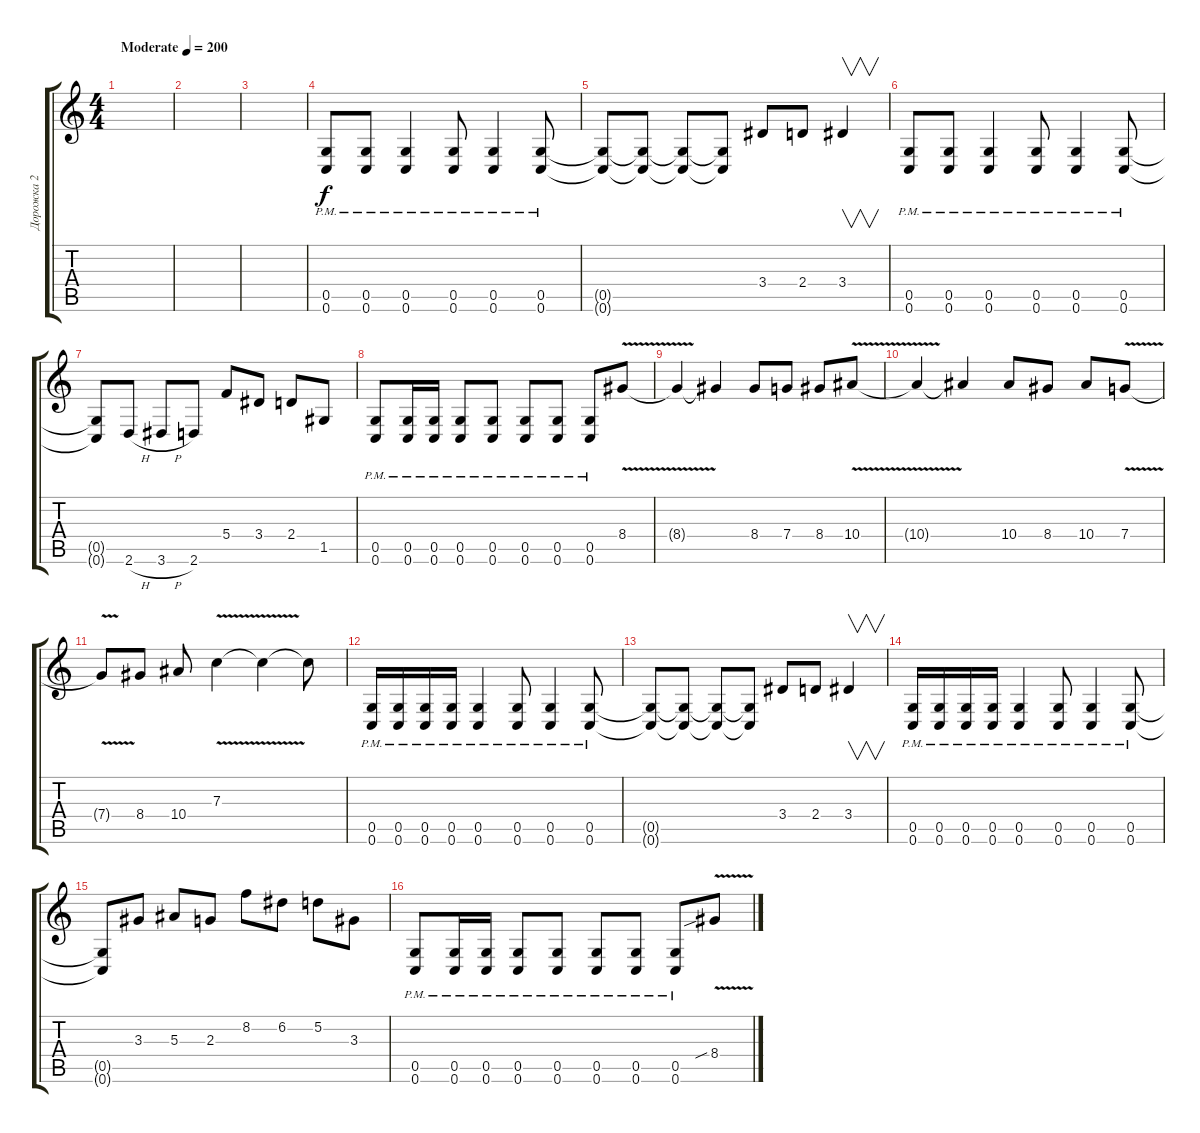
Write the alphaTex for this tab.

\track ("Дорожка 2" "Дорожка 2") {instrument distortionguitar}
\staff {score tabs}
\tuning (D4 A3 F3 C3 G2 C2) {hide}
\ts (4 4)
\tempo (200 "Moderate")
\clef g2
\ks c
|
|
|
(0.5{pm} 0.6{pm}).8 (0.5{pm} 0.6{pm}).8 (0.5{pm} 0.6{pm}).4 (0.5{pm} 0.6{pm}).8 (0.5{pm} 0.6{pm}).4 (0.5{pm} 0.6{pm}).8 |
(0.5{t} 0.6{t}).8 (0.5{t} 0.6{t}).8 (0.5{t} 0.6{t}).8 (0.5{t} 0.6{t}).8 3.4.8 2.4.8 3.4.4{v} |
(0.5{pm} 0.6{pm}).8 (0.5{pm} 0.6{pm}).8 (0.5{pm} 0.6{pm}).4 (0.5{pm} 0.6{pm}).8 (0.5{pm} 0.6{pm}).4 (0.5{pm} 0.6{pm}).8 |
(0.5{t} 0.6{t}).8 2.6{h}.8 3.6{h}.8 2.6.8 5.4.8 3.4.8 2.4.8 1.5.8 |
(0.5{pm} 0.6{pm}).8 (0.5{pm} 0.6{pm}).16 (0.5{pm} 0.6{pm}).16 (0.5{pm} 0.6{pm}).8 (0.5{pm} 0.6{pm}).8 (0.5{pm} 0.6{pm}).8 (0.5{pm} 0.6{pm}).8 (0.5{pm} 0.6{pm}).8 8.4{v}.8 |
8.4{t}.4 8.4{t}.4 8.4.8 7.4.8 8.4.8 10.4{v}.8 |
10.4{t}.4 10.4{t}.4 10.4.8 8.4.8 10.4.8 7.4{v}.8 |
7.4{t}.8 8.4.8 10.4.8 7.3{v}.4 7.3{t}.4 7.3{t}.8 |
(0.5{pm} 0.6{pm}).16 (0.5{pm} 0.6{pm}).16 (0.5{pm} 0.6{pm}).16 (0.5{pm} 0.6{pm}).16 (0.5{pm} 0.6{pm}).4 (0.5{pm} 0.6{pm}).8 (0.5{pm} 0.6{pm}).4 (0.5{pm} 0.6{pm}).8 |
(0.5{t} 0.6{t}).8 (0.5{t} 0.6{t}).8 (0.5{t} 0.6{t}).8 (0.5{t} 0.6{t}).8 3.4.8 2.4.8 3.4.4{v} |
(0.5{pm} 0.6{pm}).16 (0.5{pm} 0.6{pm}).16 (0.5{pm} 0.6{pm}).16 (0.5{pm} 0.6{pm}).16 (0.5{pm} 0.6{pm}).4 (0.5{pm} 0.6{pm}).8 (0.5{pm} 0.6{pm}).4 (0.5{pm} 0.6{pm}).8 |
(0.5{t} 0.6{t}).8 3.3.8 5.3.8 2.3.8 8.2.8 6.2.8 5.2.8 3.3.8 |
(0.5{pm} 0.6{pm}).8 (0.5{pm} 0.6{pm}).16 (0.5{pm} 0.6{pm}).16 (0.5{pm} 0.6{pm}).8 (0.5{pm} 0.6{pm}).8 (0.5{pm} 0.6{pm}).8 (0.5{pm} 0.6{pm}).8 (0.5{pm} 0.6{pm}).8 8.4{v sib}.8
